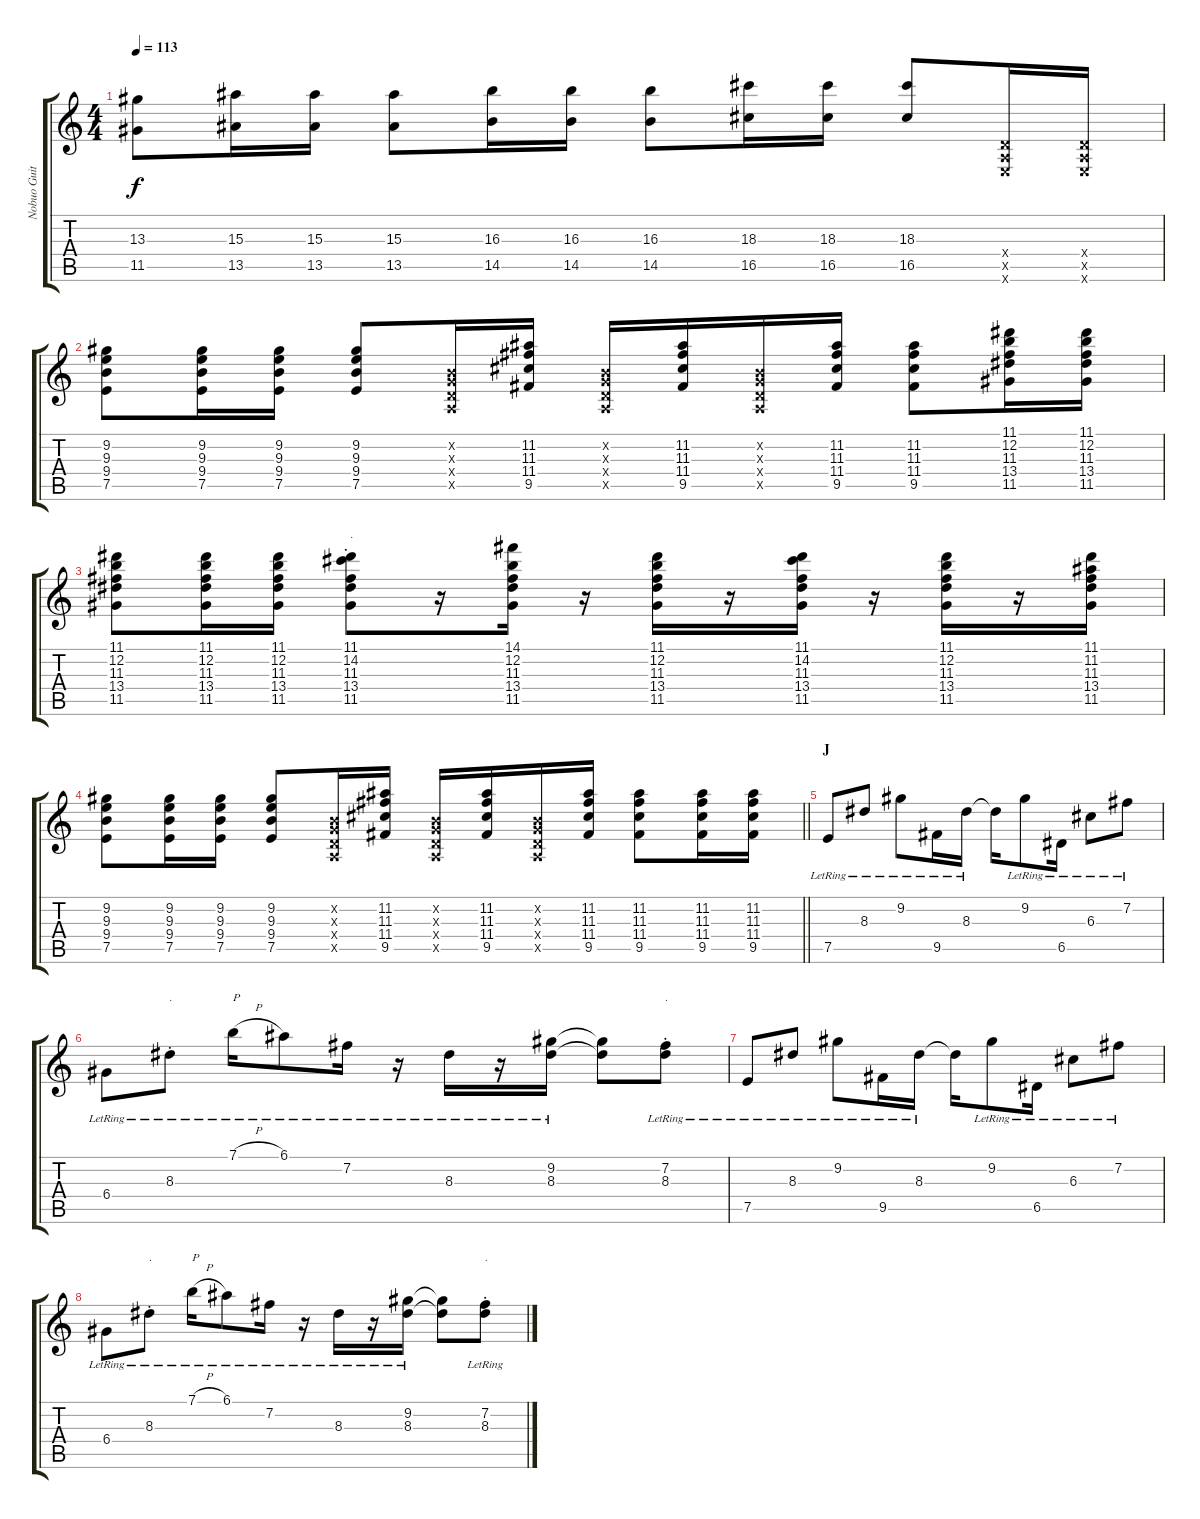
\track ("Nobuo Guitar" "Nobuo Guit") {instrument electricguitarjazz}
\staff {score tabs}
\tuning (E4 B3 G3 D3 A2 E2) {hide}
\ts (4 4)
\tempo 113
\clef g2
\ks c
(13.3 11.5).8{dy f} (15.3 13.5).16 (15.3 13.5).16 (15.3 13.5).8 (16.3 14.5).16 (16.3 14.5).16 (16.3 14.5).8 (18.3 16.5).16 (18.3 16.5).16 (18.3 16.5).8 (0.4{x} 0.5{x} 0.6{x}).16 (0.4{x} 0.5{x} 0.6{x}).16 |
(9.2 9.3 9.4 7.5).8 (9.2 9.3 9.4 7.5).16 (9.2 9.3 9.4 7.5).16 (9.2 9.3 9.4 7.5).8 (0.2{x} 0.3{x} 0.4{x} 0.5{x}).16 (11.2 11.3 11.4 9.5).16 (0.2{x} 0.3{x} 0.4{x} 0.5{x}).16 (11.2 11.3 11.4 9.5).16 (0.2{x} 0.3{x} 0.4{x} 0.5{x}).16 (11.2 11.3 11.4 9.5).16 (11.2 11.3 11.4 9.5).8 (11.1 12.2 11.3 13.4 11.5).16 (11.1 12.2 11.3 13.4 11.5).16 |
(11.1 12.2 11.3 13.4 11.5).8 (11.1 12.2 11.3 13.4 11.5).16 (11.1 12.2 11.3 13.4 11.5).16 (11.1{st} 14.2{st} 11.3{st} 13.4{st} 11.5{st}).8{txt "."} r.16 (14.1 12.2 11.3 13.4 11.5).16 r.16 (11.1 12.2 11.3 13.4 11.5).16 r.16 (11.1 14.2 11.3 13.4 11.5).16 r.16 (11.1 12.2 11.3 13.4 11.5).16 r.16 (11.1 11.2 11.3 13.4 11.5).16 |
\barLineRight lightlight
(9.2 9.3 9.4 7.5).8 (9.2 9.3 9.4 7.5).16 (9.2 9.3 9.4 7.5).16 (9.2 9.3 9.4 7.5).8 (0.2{x} 0.3{x} 0.4{x} 0.5{x}).16 (11.2 11.3 11.4 9.5).16 (0.2{x} 0.3{x} 0.4{x} 0.5{x}).16 (11.2 11.3 11.4 9.5).16 (0.2{x} 0.3{x} 0.4{x} 0.5{x}).16 (11.2 11.3 11.4 9.5).16 (11.2 11.3 11.4 9.5).8 (11.2 11.3 11.4 9.5).16 (11.2 11.3 11.4 9.5).16 |
\section ("" "J")
7.5{lr}.8{instrument electricguitarjazz} 8.3{lr}.8 9.2{lr}.8 9.5{lr}.16 8.3{lr}.16 8.3{t}.16 9.2{lr}.8 6.5{lr}.16 6.3{lr}.8 7.2{lr}.8 |
6.4{lr}.8 8.3{st lr}.8{txt "."} 7.1{h lr}.16{txt "P"} 6.1{lr}.8 7.2{lr}.16 r.16 8.3{lr}.16 r.16 (9.2{lr} 8.3{lr}).16 (9.2{t} 8.3{t}).8 (7.2{st lr} 8.3{st lr}).8{txt "."} |
7.5{lr}.8 8.3{lr}.8 9.2{lr}.8 9.5{lr}.16 8.3{lr}.16 8.3{t}.16 9.2{lr}.8 6.5{lr}.16 6.3{lr}.8 7.2{lr}.8 |
6.4{lr}.8 8.3{st lr}.8{txt "."} 7.1{h lr}.16{txt "P"} 6.1{lr}.8 7.2{lr}.16 r.16 8.3{lr}.16 r.16 (9.2{lr} 8.3{lr}).16 (9.2{t} 8.3{t}).8 (7.2{st lr} 8.3{st lr}).8{txt "."}
